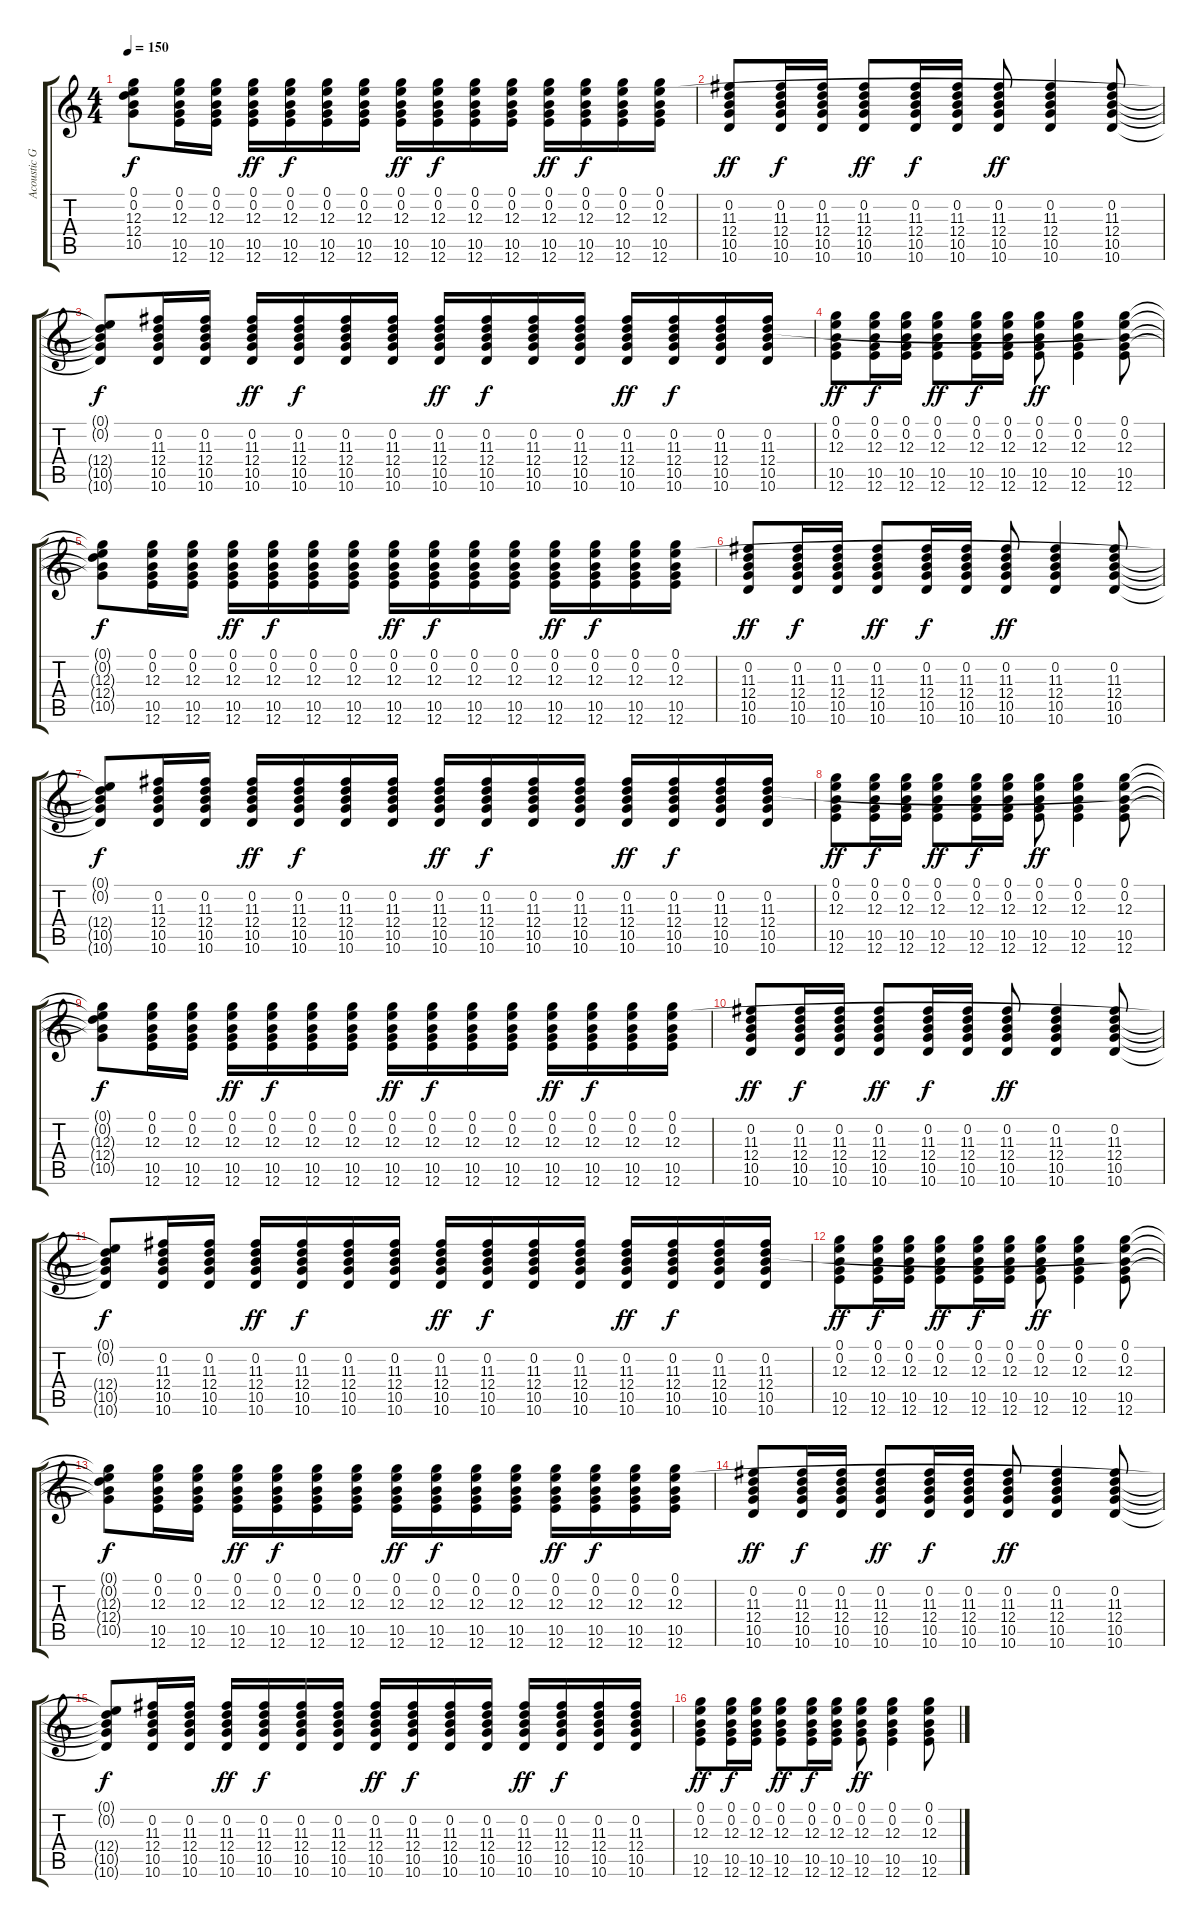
\track ("Acoustic Guitar" "Acoustic G") {instrument acousticguitarsteel}
\staff {score tabs}
\tuning (E4 B3 G3 D3 A2 E2) {hide}
\ts (4 4)
\tempo 150
\clef g2
\ks c
(0.1{t} 0.2{t} 12.3{t} 12.4{t} 10.5{t}).8{dy f} (0.1 0.2 12.3 10.5 12.6).16 (0.1 0.2 12.3 10.5 12.6).16 (0.1 0.2 12.3 10.5 12.6).16{dy ff} (0.1 0.2 12.3 10.5 12.6).16{dy f} (0.1 0.2 12.3 10.5 12.6).16 (0.1 0.2 12.3 10.5 12.6).16 (0.1 0.2 12.3 10.5 12.6).16{dy ff} (0.1 0.2 12.3 10.5 12.6).16{dy f} (0.1 0.2 12.3 10.5 12.6).16 (0.1 0.2 12.3 10.5 12.6).16 (0.1 0.2 12.3 10.5 12.6).16{dy ff} (0.1 0.2 12.3 10.5 12.6).16{dy f} (0.1 0.2 12.3 10.5 12.6).16 (0.1 0.2 12.3 10.5 12.6).16 |
(0.2 11.3 12.4 10.5 10.6).8{dy ff} (0.2 11.3 12.4 10.5 10.6).16{dy f} (0.2 11.3 12.4 10.5 10.6).16 (0.2 11.3 12.4 10.5 10.6).8{dy ff} (0.2 11.3 12.4 10.5 10.6).16{dy f} (0.2 11.3 12.4 10.5 10.6).16 (0.2 11.3 12.4 10.5 10.6).8{dy ff} (0.2 11.3 12.4 10.5 10.6).4 (0.2 11.3 12.4 10.5 10.6).8 |
(0.1{t} 0.2{t} 12.4{t} 10.5{t} 10.6{t}).8{dy f} (0.2 11.3 12.4 10.5 10.6).16 (0.2 11.3 12.4 10.5 10.6).16 (0.2 11.3 12.4 10.5 10.6).16{dy ff} (0.2 11.3 12.4 10.5 10.6).16{dy f} (0.2 11.3 12.4 10.5 10.6).16 (0.2 11.3 12.4 10.5 10.6).16 (0.2 11.3 12.4 10.5 10.6).16{dy ff} (0.2 11.3 12.4 10.5 10.6).16{dy f} (0.2 11.3 12.4 10.5 10.6).16 (0.2 11.3 12.4 10.5 10.6).16 (0.2 11.3 12.4 10.5 10.6).16{dy ff} (0.2 11.3 12.4 10.5 10.6).16{dy f} (0.2 11.3 12.4 10.5 10.6).16 (0.2 11.3 12.4 10.5 10.6).16 |
(0.1 0.2 12.3 10.5 12.6).8{dy ff volume 10} (0.1 0.2 12.3 10.5 12.6).16{dy f} (0.1 0.2 12.3 10.5 12.6).16 (0.1 0.2 12.3 10.5 12.6).8{dy ff volume 10} (0.1 0.2 12.3 10.5 12.6).16{dy f} (0.1 0.2 12.3 10.5 12.6).16{volume 10} (0.1 0.2 12.3 10.5 12.6).8{dy ff} (0.1 0.2 12.3 10.5 12.6).4{volume 10} (0.1 0.2 12.3 10.5 12.6).8{volume 10} |
(0.1{t} 0.2{t} 12.3{t} 12.4{t} 10.5{t}).8{dy f} (0.1 0.2 12.3 10.5 12.6).16{volume 9} (0.1 0.2 12.3 10.5 12.6).16 (0.1 0.2 12.3 10.5 12.6).16{dy ff volume 9} (0.1 0.2 12.3 10.5 12.6).16{dy f} (0.1 0.2 12.3 10.5 12.6).16 (0.1 0.2 12.3 10.5 12.6).16{volume 9} (0.1 0.2 12.3 10.5 12.6).16{dy ff} (0.1 0.2 12.3 10.5 12.6).16{dy f} (0.1 0.2 12.3 10.5 12.6).16{volume 9} (0.1 0.2 12.3 10.5 12.6).16 (0.1 0.2 12.3 10.5 12.6).16{dy ff} (0.1 0.2 12.3 10.5 12.6).16{dy f volume 9} (0.1 0.2 12.3 10.5 12.6).16 (0.1 0.2 12.3 10.5 12.6).16 |
(0.2 11.3 12.4 10.5 10.6).8{dy ff volume 9} (0.2 11.3 12.4 10.5 10.6).16{dy f} (0.2 11.3 12.4 10.5 10.6).16 (0.2 11.3 12.4 10.5 10.6).8{dy ff volume 9} (0.2 11.3 12.4 10.5 10.6).16{dy f} (0.2 11.3 12.4 10.5 10.6).16{volume 8} (0.2 11.3 12.4 10.5 10.6).8{dy ff} (0.2 11.3 12.4 10.5 10.6).4{volume 8} (0.2 11.3 12.4 10.5 10.6).8{volume 8} |
(0.1{t} 0.2{t} 12.4{t} 10.5{t} 10.6{t}).8{dy f} (0.2 11.3 12.4 10.5 10.6).16{volume 8} (0.2 11.3 12.4 10.5 10.6).16 (0.2 11.3 12.4 10.5 10.6).16{dy ff volume 8} (0.2 11.3 12.4 10.5 10.6).16{dy f} (0.2 11.3 12.4 10.5 10.6).16 (0.2 11.3 12.4 10.5 10.6).16{volume 8} (0.2 11.3 12.4 10.5 10.6).16{dy ff} (0.2 11.3 12.4 10.5 10.6).16{dy f} (0.2 11.3 12.4 10.5 10.6).16{volume 8} (0.2 11.3 12.4 10.5 10.6).16 (0.2 11.3 12.4 10.5 10.6).16{dy ff} (0.2 11.3 12.4 10.5 10.6).16{dy f volume 8} (0.2 11.3 12.4 10.5 10.6).16 (0.2 11.3 12.4 10.5 10.6).16 |
(0.1 0.2 12.3 10.5 12.6).8{dy ff volume 8} (0.1 0.2 12.3 10.5 12.6).16{dy f} (0.1 0.2 12.3 10.5 12.6).16 (0.1 0.2 12.3 10.5 12.6).8{dy ff volume 7} (0.1 0.2 12.3 10.5 12.6).16{dy f} (0.1 0.2 12.3 10.5 12.6).16{volume 7} (0.1 0.2 12.3 10.5 12.6).8{dy ff} (0.1 0.2 12.3 10.5 12.6).4{volume 7} (0.1 0.2 12.3 10.5 12.6).8{volume 7} |
(0.1{t} 0.2{t} 12.3{t} 12.4{t} 10.5{t}).8{dy f} (0.1 0.2 12.3 10.5 12.6).16{volume 7} (0.1 0.2 12.3 10.5 12.6).16 (0.1 0.2 12.3 10.5 12.6).16{dy ff volume 7} (0.1 0.2 12.3 10.5 12.6).16{dy f} (0.1 0.2 12.3 10.5 12.6).16 (0.1 0.2 12.3 10.5 12.6).16{volume 7} (0.1 0.2 12.3 10.5 12.6).16{dy ff} (0.1 0.2 12.3 10.5 12.6).16{dy f} (0.1 0.2 12.3 10.5 12.6).16{volume 6} (0.1 0.2 12.3 10.5 12.6).16 (0.1 0.2 12.3 10.5 12.6).16{dy ff} (0.1 0.2 12.3 10.5 12.6).16{dy f volume 6} (0.1 0.2 12.3 10.5 12.6).16 (0.1 0.2 12.3 10.5 12.6).16 |
(0.2 11.3 12.4 10.5 10.6).8{dy ff volume 6} (0.2 11.3 12.4 10.5 10.6).16{dy f} (0.2 11.3 12.4 10.5 10.6).16 (0.2 11.3 12.4 10.5 10.6).8{dy ff volume 6} (0.2 11.3 12.4 10.5 10.6).16{dy f} (0.2 11.3 12.4 10.5 10.6).16{volume 6} (0.2 11.3 12.4 10.5 10.6).8{dy ff} (0.2 11.3 12.4 10.5 10.6).4{volume 6} (0.2 11.3 12.4 10.5 10.6).8{volume 6} |
(0.1{t} 0.2{t} 12.4{t} 10.5{t} 10.6{t}).8{dy f} (0.2 11.3 12.4 10.5 10.6).16{volume 6} (0.2 11.3 12.4 10.5 10.6).16 (0.2 11.3 12.4 10.5 10.6).16{dy ff volume 6} (0.2 11.3 12.4 10.5 10.6).16{dy f} (0.2 11.3 12.4 10.5 10.6).16 (0.2 11.3 12.4 10.5 10.6).16{volume 5} (0.2 11.3 12.4 10.5 10.6).16{dy ff} (0.2 11.3 12.4 10.5 10.6).16{dy f} (0.2 11.3 12.4 10.5 10.6).16{volume 5} (0.2 11.3 12.4 10.5 10.6).16 (0.2 11.3 12.4 10.5 10.6).16{dy ff} (0.2 11.3 12.4 10.5 10.6).16{dy f volume 5} (0.2 11.3 12.4 10.5 10.6).16 (0.2 11.3 12.4 10.5 10.6).16 |
(0.1 0.2 12.3 10.5 12.6).8{dy ff volume 5} (0.1 0.2 12.3 10.5 12.6).16{dy f} (0.1 0.2 12.3 10.5 12.6).16 (0.1 0.2 12.3 10.5 12.6).8{dy ff volume 5} (0.1 0.2 12.3 10.5 12.6).16{dy f} (0.1 0.2 12.3 10.5 12.6).16{volume 5} (0.1 0.2 12.3 10.5 12.6).8{dy ff} (0.1 0.2 12.3 10.5 12.6).4{volume 5} (0.1 0.2 12.3 10.5 12.6).8{volume 4} |
(0.1{t} 0.2{t} 12.3{t} 12.4{t} 10.5{t}).8{dy f} (0.1 0.2 12.3 10.5 12.6).16{volume 4} (0.1 0.2 12.3 10.5 12.6).16 (0.1 0.2 12.3 10.5 12.6).16{dy ff volume 4} (0.1 0.2 12.3 10.5 12.6).16{dy f} (0.1 0.2 12.3 10.5 12.6).16 (0.1 0.2 12.3 10.5 12.6).16{volume 4} (0.1 0.2 12.3 10.5 12.6).16{dy ff} (0.1 0.2 12.3 10.5 12.6).16{dy f} (0.1 0.2 12.3 10.5 12.6).16{volume 4} (0.1 0.2 12.3 10.5 12.6).16 (0.1 0.2 12.3 10.5 12.6).16{dy ff} (0.1 0.2 12.3 10.5 12.6).16{dy f volume 4} (0.1 0.2 12.3 10.5 12.6).16 (0.1 0.2 12.3 10.5 12.6).16 |
(0.2 11.3 12.4 10.5 10.6).8{dy ff volume 4} (0.2 11.3 12.4 10.5 10.6).16{dy f} (0.2 11.3 12.4 10.5 10.6).16 (0.2 11.3 12.4 10.5 10.6).8{dy ff volume 4} (0.2 11.3 12.4 10.5 10.6).16{dy f} (0.2 11.3 12.4 10.5 10.6).16{volume 4} (0.2 11.3 12.4 10.5 10.6).8{dy ff} (0.2 11.3 12.4 10.5 10.6).4{volume 3} (0.2 11.3 12.4 10.5 10.6).8{volume 3} |
(0.1{t} 0.2{t} 12.4{t} 10.5{t} 10.6{t}).8{dy f} (0.2 11.3 12.4 10.5 10.6).16{volume 3} (0.2 11.3 12.4 10.5 10.6).16 (0.2 11.3 12.4 10.5 10.6).16{dy ff volume 3} (0.2 11.3 12.4 10.5 10.6).16{dy f} (0.2 11.3 12.4 10.5 10.6).16 (0.2 11.3 12.4 10.5 10.6).16{volume 3} (0.2 11.3 12.4 10.5 10.6).16{dy ff} (0.2 11.3 12.4 10.5 10.6).16{dy f} (0.2 11.3 12.4 10.5 10.6).16{volume 3} (0.2 11.3 12.4 10.5 10.6).16 (0.2 11.3 12.4 10.5 10.6).16{dy ff} (0.2 11.3 12.4 10.5 10.6).16{dy f volume 3} (0.2 11.3 12.4 10.5 10.6).16 (0.2 11.3 12.4 10.5 10.6).16 |
(0.1 0.2 12.3 10.5 12.6).8{dy ff volume 2} (0.1 0.2 12.3 10.5 12.6).16{dy f} (0.1 0.2 12.3 10.5 12.6).16 (0.1 0.2 12.3 10.5 12.6).8{dy ff volume 2} (0.1 0.2 12.3 10.5 12.6).16{dy f} (0.1 0.2 12.3 10.5 12.6).16{volume 2} (0.1 0.2 12.3 10.5 12.6).8{dy ff} (0.1 0.2 12.3 10.5 12.6).4{volume 2} (0.1 0.2 12.3 10.5 12.6).8{volume 2}
